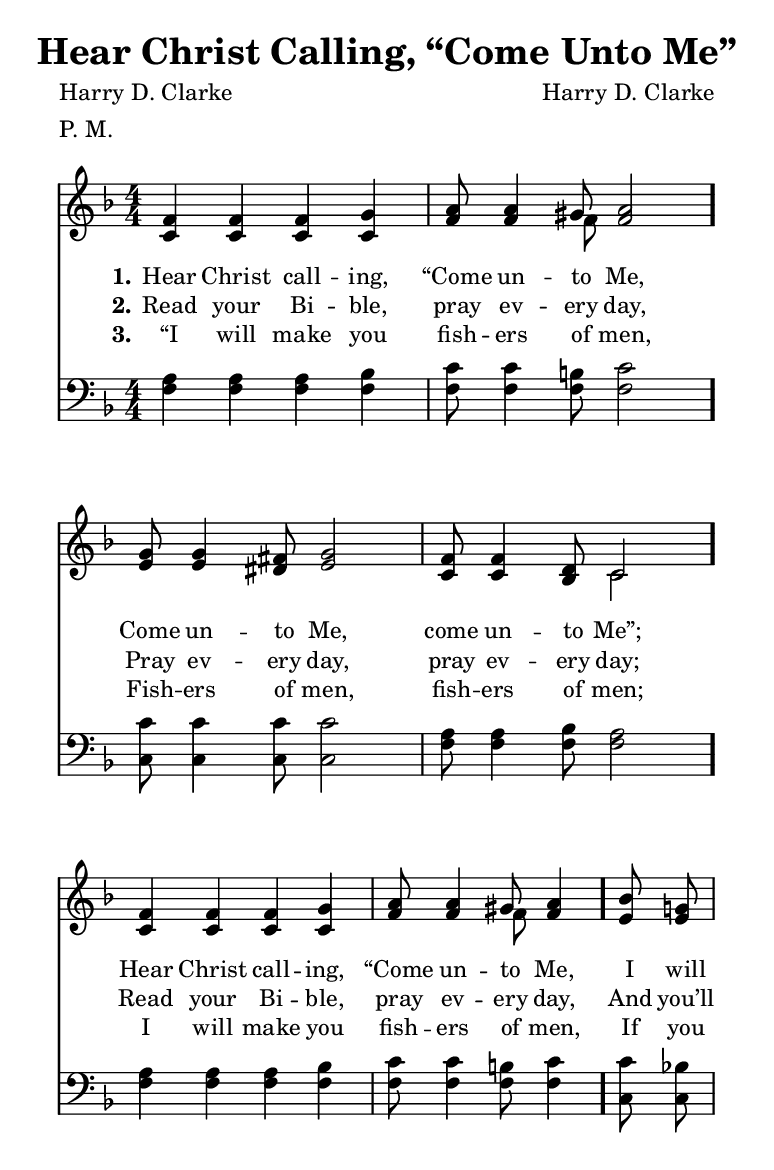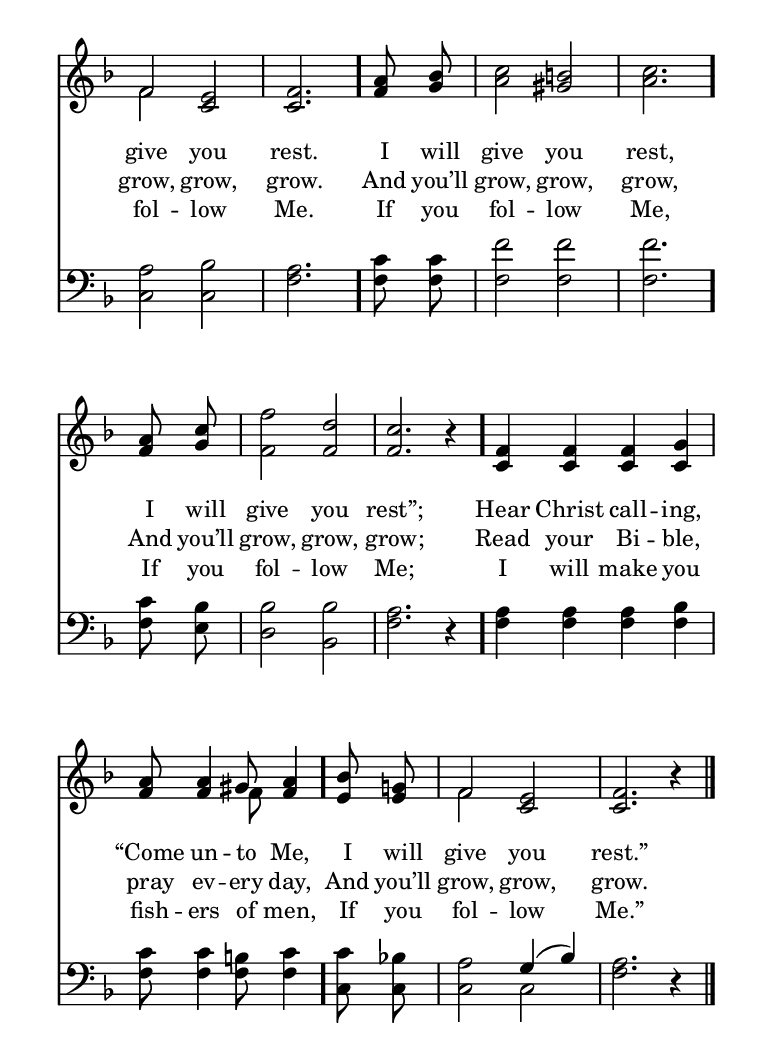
\include "common/global.ily"
\paper {
  \include "common/paper.ily"
  system-count = #(cond (is-eogsized 4) (#t #f))
}

\header{
  %children
  hymnnumber = "350"
  title = "Hear Christ Calling, “Come Unto Me”"
  tunename = ""
  meter = "P. M."
  poet = "Harry D. Clarke"
  composer = "Harry D. Clarke"
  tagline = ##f
}

global = {
  \include "common/overrides.ily"
  \override Staff.TimeSignature.style = #'numbered
  \time 4/4
  \override Score.MetronomeMark.transparent = ##t % hide all fermata changes too
  \tempo 4=90
  \key f \major
  \autoBeamOff
}

patternB = { c8 c4 c8 c2 | }
patternA = { c4 c c c | \patternB }
patternC = { c8 c c2 c | c2. }

notesSoprano = {
\global
\relative c' {

  \changePitch \patternA { f f f g | a a gis a }
  \changePitch \patternB { g g fis g | f f d c }
  \changePitch \patternA { f f f g | a a gis } a4
  \changePitch \patternC { bes g | f e | f }
  \changePitch \patternC { a bes | c b | c }
  \changePitch \patternC { a c | f d | c } r4
  \changePitch \patternA { f, f f g | a a gis } a4
  \changePitch \patternC { bes g | f e | f } r4

  \bar "|."

}
}

notesAlto = {
\global
\relative e' {

  \changePitch \patternA { c c c c | f f f f }
  \changePitch \patternB { e e dis e | c c bes c }
  \changePitch \patternA { c c c c | f f f } f4
  \changePitch \patternC { e e | f c | c }
  \changePitch \patternC { f g | a gis | a }
  \changePitch \patternC { f g | f f | f } r4
  \changePitch \patternA { c c c c | f f f } f4
  \changePitch \patternC { e e | f c | c } r4

}
}

notesTenor = {
\global
\relative a {

  \changePitch \patternA { a a a bes | c c b c }
  \changePitch \patternB { c c c c | a a bes a }
  \changePitch \patternA { a a a bes | c c b } c4
  \changePitch \patternC { c bes | a bes | a }
  \changePitch \patternC { c c | f f | f }
  \changePitch \patternC { c bes | bes bes | a } r4
  \changePitch \patternA { a a a bes | c c b } c4
  c8 bes | a2 g4( bes) | a2. r4

}
}

notesBass = {
\global
\relative f {

  \changePitch \patternA { f f f f | f f f f }
  \changePitch \patternB { c c c c | f f f f }
  \changePitch \patternA { f f f f | f f f } f4
  \changePitch \patternC { c c | c c | f }
  \changePitch \patternC { f f | f f | f }
  \changePitch \patternC { f e | d bes | f' } r4
  \changePitch \patternA { f f f f | f f f } f4
  \changePitch \patternC { c c | c c | f } r4

}
}

wordsA = \lyricmode {
\set stanza = "1."

Hear Christ call -- ing, “Come un -- to Me, \bar "."
Come un -- to Me, come un -- to Me”; \bar "."
Hear Christ call -- ing, “Come un -- to Me, \bar "."
I will give you rest. \bar "."
I will give you rest, \bar "."
I will give you rest”; \bar "."
Hear Christ call -- ing, “Come un -- to Me, \bar "."
I will give you rest.” \bar "."

}

wordsB = \lyricmode {
\set stanza = "2."

Read your Bi -- ble, pray ev -- ery day,
Pray ev -- ery day, pray ev -- ery day;
Read your Bi -- ble, pray ev -- ery day,
And you’ll grow, grow, grow.
And you’ll grow, grow, grow,
And you’ll grow, grow, grow;
Read your Bi -- ble, pray ev -- ery day,
And you’ll grow, grow, grow.

}

wordsC = \lyricmode {
\set stanza = "3."

“I will make you fish -- ers of men,
Fish -- ers of men, fish -- ers of men;
I will make you fish -- ers of men,
If you fol -- low Me.
If you fol -- low Me,
If you fol -- low Me;
I will make you fish -- ers of men,
If you fol -- low Me.”

}

\score {
  \context ChoirStaff <<
    \context Staff = upper <<
      \set Staff.autoBeaming = ##f
      \set ChoirStaff.systemStartDelimiter = #'SystemStartBar
      \set ChoirStaff.printPartCombineTexts = ##f
      \partcombine #'(2 . 11) \notesSoprano \notesAlto
      \context NullVoice = sopranos { \voiceOne << \notesSoprano >> }
      \context Lyrics = one   \lyricsto sopranos \wordsA
      \context Lyrics = two   \lyricsto sopranos \wordsB
      \context Lyrics = three \lyricsto sopranos \wordsC
    >>
    \context Staff = men <<
      \set Staff.autoBeaming = ##f
      \clef bass
      \set ChoirStaff.printPartCombineTexts = ##f
      \partcombine #'(2 . 11) \notesTenor \notesBass
    >>
  >>
  \layout {
    \include "common/layout.ily"
  }
  #(cond ((ly:get-option 'eog-midi-permitted) #{ \midi{
    \include "common/midi.ily"
  } #}))
}

\version "2.19.49"  % necessary for upgrading to future LilyPond versions.

% vi:set et ts=2 sw=2 ai nocindent syntax=lilypond:
